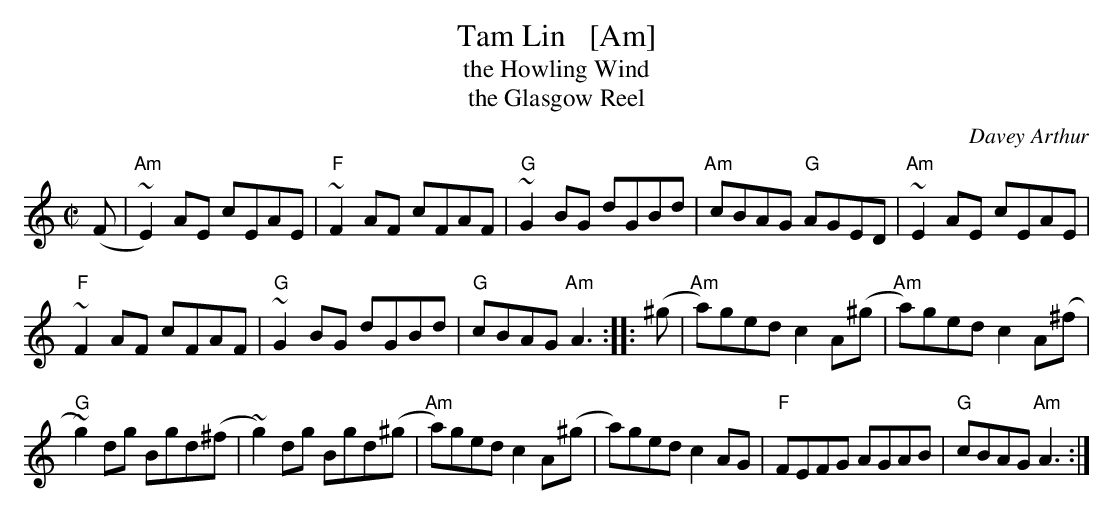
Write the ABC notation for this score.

X:1
T: Tam Lin   [Am]
T: the Howling Wind
T: the Glasgow Reel
C: Davey Arthur
M: C|
L: 1/8
K: Am
(F \
| "Am"~E2) AE cEAE | "F"~F2 AF cFAF | "G"~G2 BG dGBd | "Am"cBAG "G"AGED | "Am"~E2 AE cEAE |
"F"~F2 AF cFAF | "G"~G2 BG dGBd | "G"cBAG "Am"A3 :: (^g | "Am"a)ged c2A(^g | "Am"a)ged c2A(^f |
"G"~g2)dg Bgd(^f | ~g2)dg Bgd(^g | "Am"a)ged c2A(^g | a)ged c2AG | "F"FEFG AGAB | "G"cBAG "Am"A3 :|
